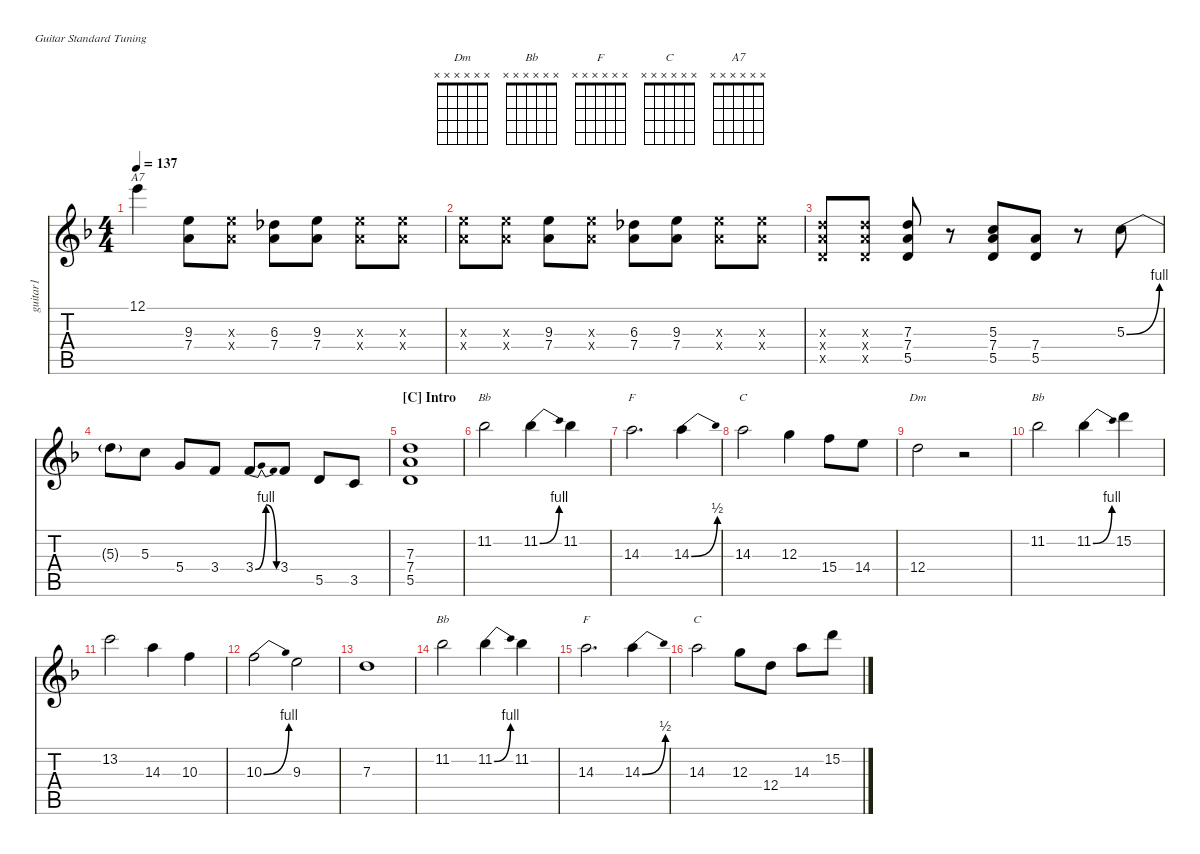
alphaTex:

\defaultSystemsLayout 4
\hideDynamics
\bracketExtendMode nobrackets
\otherSystemsTrackNameOrientation horizontal
\track ("Guitar1" "guitar1") {defaultSystemsLayout 4 instrument overdrivenguitar}
\staff {score tabs}
\tuning (E4 B3 G3 D3 A2 E2)
\chord ("Dm" x x x x x x)
\chord ("Bb" x x x x x x)
\chord ("F" x x x x x x)
\chord ("C" x x x x x x)
\chord ("A7" x x x x x x)
\ts (4 4)
\tempo 137
\clef g2
\ks f
12.1.4{ch "A7" dy mf} (9.3 7.4).8 (9.3{x} 7.4{x}).8 (6.3 7.4).8 (9.3 7.4).8 (9.3{x} 7.4{x}).8 (9.3{x} 7.4{x}).8 |
(9.3{x} 7.4{x}).8 (9.3{x} 7.4{x}).8 (9.3 7.4).8 (9.3{x} 7.4{x}).8 (6.3 7.4).8 (9.3 7.4).8 (9.3{x} 7.4{x}).8 (9.3{x} 7.4{x}).8 |
(5.5{x} 7.4{x} 7.3{x}).8 (5.5{x} 7.4{x} 7.3{x}).8 (5.5 7.4 7.3).8 r.8 (5.5 7.4 5.3).8 (5.5 7.4).8 r.8 5.3{be (bend 0 0 15 4)}.8 |
5.3{t}.8 5.3.8 5.4.8 3.4.8 3.4{be (bendrelease 0 0 3.5999999999999996 4 20.4 4 30 0)}.8 3.4.8 5.5.8 3.5.8 |
\section ("C" "Intro")
(7.3 5.5 7.4).1 |
11.2.2{ch "Bb"} 11.2{be (bend 0 0 15 4)}.4 11.2.4 |
14.3.2{d ch "F"} 14.3{be (bend 0 0 14.399999999999999 2)}.4 |
14.3.2{ch "C"} 12.3.4 15.4.8 14.4.8 |
12.4.2{ch "Dm"} r.2 |
11.2.2{ch "Bb"} 11.2{be (bend 0 0 15 4)}.4 15.2.4 |
13.2.2 14.3.4 10.3.4 |
10.3{be (bend 0 0 15 4)}.2 9.3.2 |
7.3.1 |
11.2.2{ch "Bb"} 11.2{be (bend 0 0 15 4)}.4 11.2.4 |
14.3.2{d ch "F"} 14.3{be (bend 0 0 14.399999999999999 2)}.4 |
14.3.2{ch "C"} 12.3.8 12.4.8 14.3.8 15.2.8
